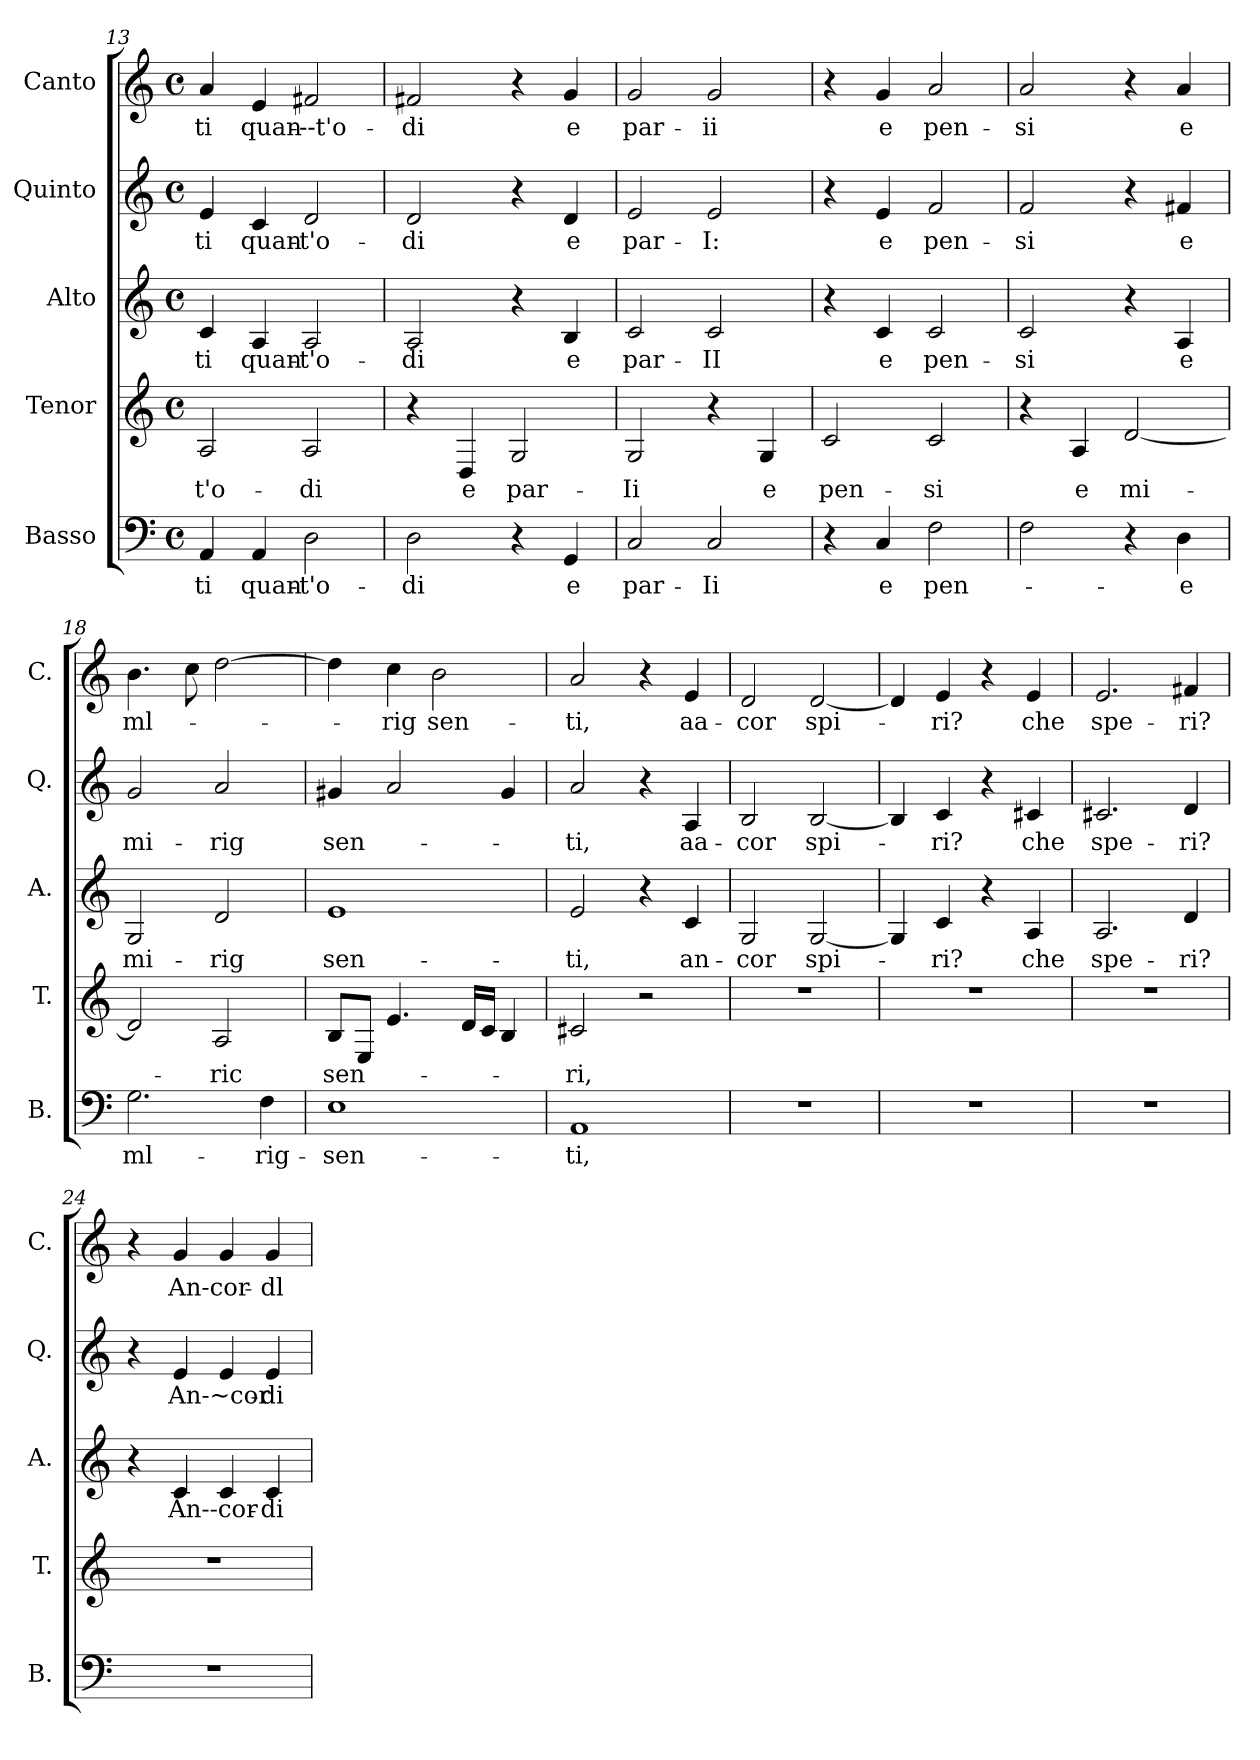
**kern	**text	**kern	**text	**kern	**text	**kern	**text	**kern	**text
*part5	*part5	*part4	*part4	*part3	*part3	*part2	*part2	*part1	*part1
*staff5	*staff5	*staff4	*staff4	*staff3	*staff3	*staff2	*staff2	*staff1	*staff1
*I"Basso	*	*I"Tenor	*	*I"Alto	*	*I"Quinto	*	*I"Canto	*
*I'B.	*	*I'T.	*	*I'A.	*	*I'Q.	*	*I'C.	*
*clefF4	*	*clefG2	*	*clefG2	*	*clefG2	*	*clefG2	*
*k[]	*	*k[]	*	*k[]	*	*k[]	*	*k[]	*
*M4/4	*	*M4/4	*	*M4/4	*	*M4/4	*	*M4/4	*
*met(c)	*	*met(c)	*	*met(c)	*	*met(c)	*	*met(c)	*
=13	=13	=13	=13	=13	=13	=13	=13	=13	=13
!	!LO:LY:b	!	!LO:LY:b	!	!LO:LY:b	!	!LO:LY:b	!	!LO:LY:b
4AA/	-ti	2A/	-t'o-	4c/	-ti	4e/	-ti	4a/	-ti
!	!LO:LY:b	!	!	!	!LO:LY:b	!	!LO:LY:b	!	!LO:LY:b
4AA/	-quan-	.	.	4A/	-quan-	4c/	-quan-	4e/	-quan-
!	!LO:LY:b	!	!LO:LY:b	!	!LO:LY:b	!	!LO:LY:b	!	!LO:LY:b
2D\	-t'o-	2A/	-di	2A/	-t'o-	2d/	-t'o-	2f#X/	---t'o-
=14	=14	=14	=14	=14	=14	=14	=14	=14	=14
!	!LO:LY:b	!	!	!	!LO:LY:b	!	!LO:LY:b	!	!LO:LY:b
2D\	-di	4r	.	2A/	-di	2d/	-di	2f#X/	-di
!	!	!	!LO:LY:b	!	!	!	!	!	!
.	.	4D/	-e	.	.	.	.	.	.
!	!	!	!LO:LY:b	!	!	!	!	!	!
4r	.	2G/	-par-	4r	.	4r	.	4r	.
!	!LO:LY:b	!	!	!	!LO:LY:b	!	!LO:LY:b	!	!LO:LY:b
4GG/	-e	.	.	4B/	-e	4d/	-e	4g/	-e
=15	=15	=15	=15	=15	=15	=15	=15	=15	=15
!	!LO:LY:b	!	!LO:LY:b	!	!LO:LY:b	!	!LO:LY:b	!	!LO:LY:b
2C/	-par-	2G/	-Ii	2c/	-par-	2e/	-par-	2g/	-par-
!	!LO:LY:b	!	!	!	!LO:LY:b	!	!LO:LY:b	!	!LO:LY:b
2C/	-Ii	4r	.	2c/	-II	2e/	-I:	2g/	-ii
!	!	!	!LO:LY:b	!	!	!	!	!	!
.	.	4G/	-e	.	.	.	.	.	.
=16	=16	=16	=16	=16	=16	=16	=16	=16	=16
!	!	!	!LO:LY:b	!	!	!	!	!	!
4r	.	2c/	-pen-	4r	.	4r	.	4r	.
!	!LO:LY:b	!	!	!	!LO:LY:b	!	!LO:LY:b	!	!LO:LY:b
4C/	-e	.	.	4c/	-e	4e/	-e	4g/	-e
!	!LO:LY:b	!	!LO:LY:b	!	!LO:LY:b	!	!LO:LY:b	!	!LO:LY:b
2F\	-pen-	2c/	-si	2c/	-pen-	2f/	-pen-	2a/	-pen-
=17	=17	=17	=17	=17	=17	=17	=17	=17	=17
!	!	!	!	!	!LO:LY:b	!	!LO:LY:b	!	!LO:LY:b
2F\	.	4r	.	2c/	-si	2f/	-si	2a/	-si
!	!	!	!LO:LY:b	!	!	!	!	!	!
.	.	4A/	-e	.	.	.	.	.	.
!	!	!	!LO:LY:b	!	!	!	!	!	!
4r	.	[2d/	-mi-	4r	.	4r	.	4r	.
!	!LO:LY:b	!	!	!	!LO:LY:b	!	!LO:LY:b	!	!LO:LY:b
4D\	-e	.	.	4A/	-e	4f#X/	-e	4a/	-e
=18	=18	=18	=18	=18	=18	=18	=18	=18	=18
!	!LO:LY:b	!	!	!	!LO:LY:b	!	!LO:LY:b	!	!LO:LY:b
2.G\	-ml-	2d/]	.	2G/	-mi-	2g/	-mi-	4.b\	-ml-
.	.	.	.	.	.	.	.	8cc\	.
!	!	!	!LO:LY:b	!	!LO:LY:b	!	!LO:LY:b	!	!
.	.	2A/	-ric	2d/	-rig	2a/	-rig	[2dd\	.
!	!LO:LY:b	!	!	!	!	!	!	!	!
4F\	-rig-	.	.	.	.	.	.	.	.
!!LO:PB:g=z
=19	=19	=19	=19	=19	=19	=19	=19	=19	=19
!	!LO:LY:b	!	!LO:LY:b	!	!LO:LY:b	!	!LO:LY:b	!	!
1E	-sen-	8B/L	-sen-	1e	-sen-	4g#X/	-sen-	4dd\]	.
.	.	8E/J	.	.	.	.	.	.	.
!	!	!	!	!	!	!	!	!	!LO:LY:b
.	.	4.e/	.	.	.	2a/	.	4cc\	-rig
!	!	!	!	!	!	!	!	!	!LO:LY:b
.	.	.	.	.	.	.	.	2b\	-sen-
.	.	16d/LL	.	.	.	.	.	.	.
.	.	16c/JJ	.	.	.	.	.	.	.
.	.	4B/	.	.	.	4g#/	.	.	.
=20	=20	=20	=20	=20	=20	=20	=20	=20	=20
!	!LO:LY:b	!	!LO:LY:b	!	!LO:LY:b	!	!LO:LY:b	!	!LO:LY:b
1AA	-ti,	2c#X/	-ri,	2e/	-ti,	2a/	-ti,	2a/	-ti,
.	.	2r	.	4r	.	4r	.	4r	.
!	!	!	!	!	!LO:LY:b	!	!LO:LY:b	!	!LO:LY:b
.	.	.	.	4c/	-an-	4A/	-aa-	4e/	-aa-
=21	=21	=21	=21	=21	=21	=21	=21	=21	=21
!	!	!	!	!	!LO:LY:b	!	!LO:LY:b	!	!LO:LY:b
1r	.	1r	.	2G/	-cor	2B/	-cor	2d/	-cor
!	!	!	!	!	!LO:LY:b	!	!LO:LY:b	!	!LO:LY:b
.	.	.	.	[2G/	-spi-	[2B/	-spi-	[2d/	-spi-
=22	=22	=22	=22	=22	=22	=22	=22	=22	=22
1r	.	1r	.	4G/]	.	4B/]	.	4d/]	.
!	!	!	!	!	!LO:LY:b	!	!LO:LY:b	!	!LO:LY:b
.	.	.	.	4c/	-ri?	4c/	-ri?	4e/	-ri?
.	.	.	.	4r	.	4r	.	4r	.
!	!	!	!	!	!LO:LY:b	!	!LO:LY:b	!	!LO:LY:b
.	.	.	.	4A/	-che	4c#X/	-che	4e/	-che
=23	=23	=23	=23	=23	=23	=23	=23	=23	=23
!	!	!	!	!	!LO:LY:b	!	!LO:LY:b	!	!LO:LY:b
1r	.	1r	.	2.A/	-spe-	2.c#X/	-spe-	2.e/	-spe-
!	!	!	!	!	!LO:LY:b	!	!LO:LY:b	!	!LO:LY:b
.	.	.	.	4d/	-ri?	4d/	-ri?	4f#X/	-ri?
=24	=24	=24	=24	=24	=24	=24	=24	=24	=24
1r	.	1r	.	4r	.	4r	.	4r	.
!	!	!	!	!	!LO:LY:b	!	!LO:LY:b	!	!LO:LY:b
.	.	.	.	4c/	-An--cor-	4e/	-An-~cor-	4g/	-An-cor-
.	.	.	.	4c/	.	4e/	.	4g/	.
!	!	!	!	!	!LO:LY:b	!	!LO:LY:b	!	!LO:LY:b
.	.	.	.	4c/	-di-	4e/	-di-	4g/	-dl-
=	=	=	=	=	=	=	=	=	=
*-	*-	*-	*-	*-	*-	*-	*-	*-	*-
